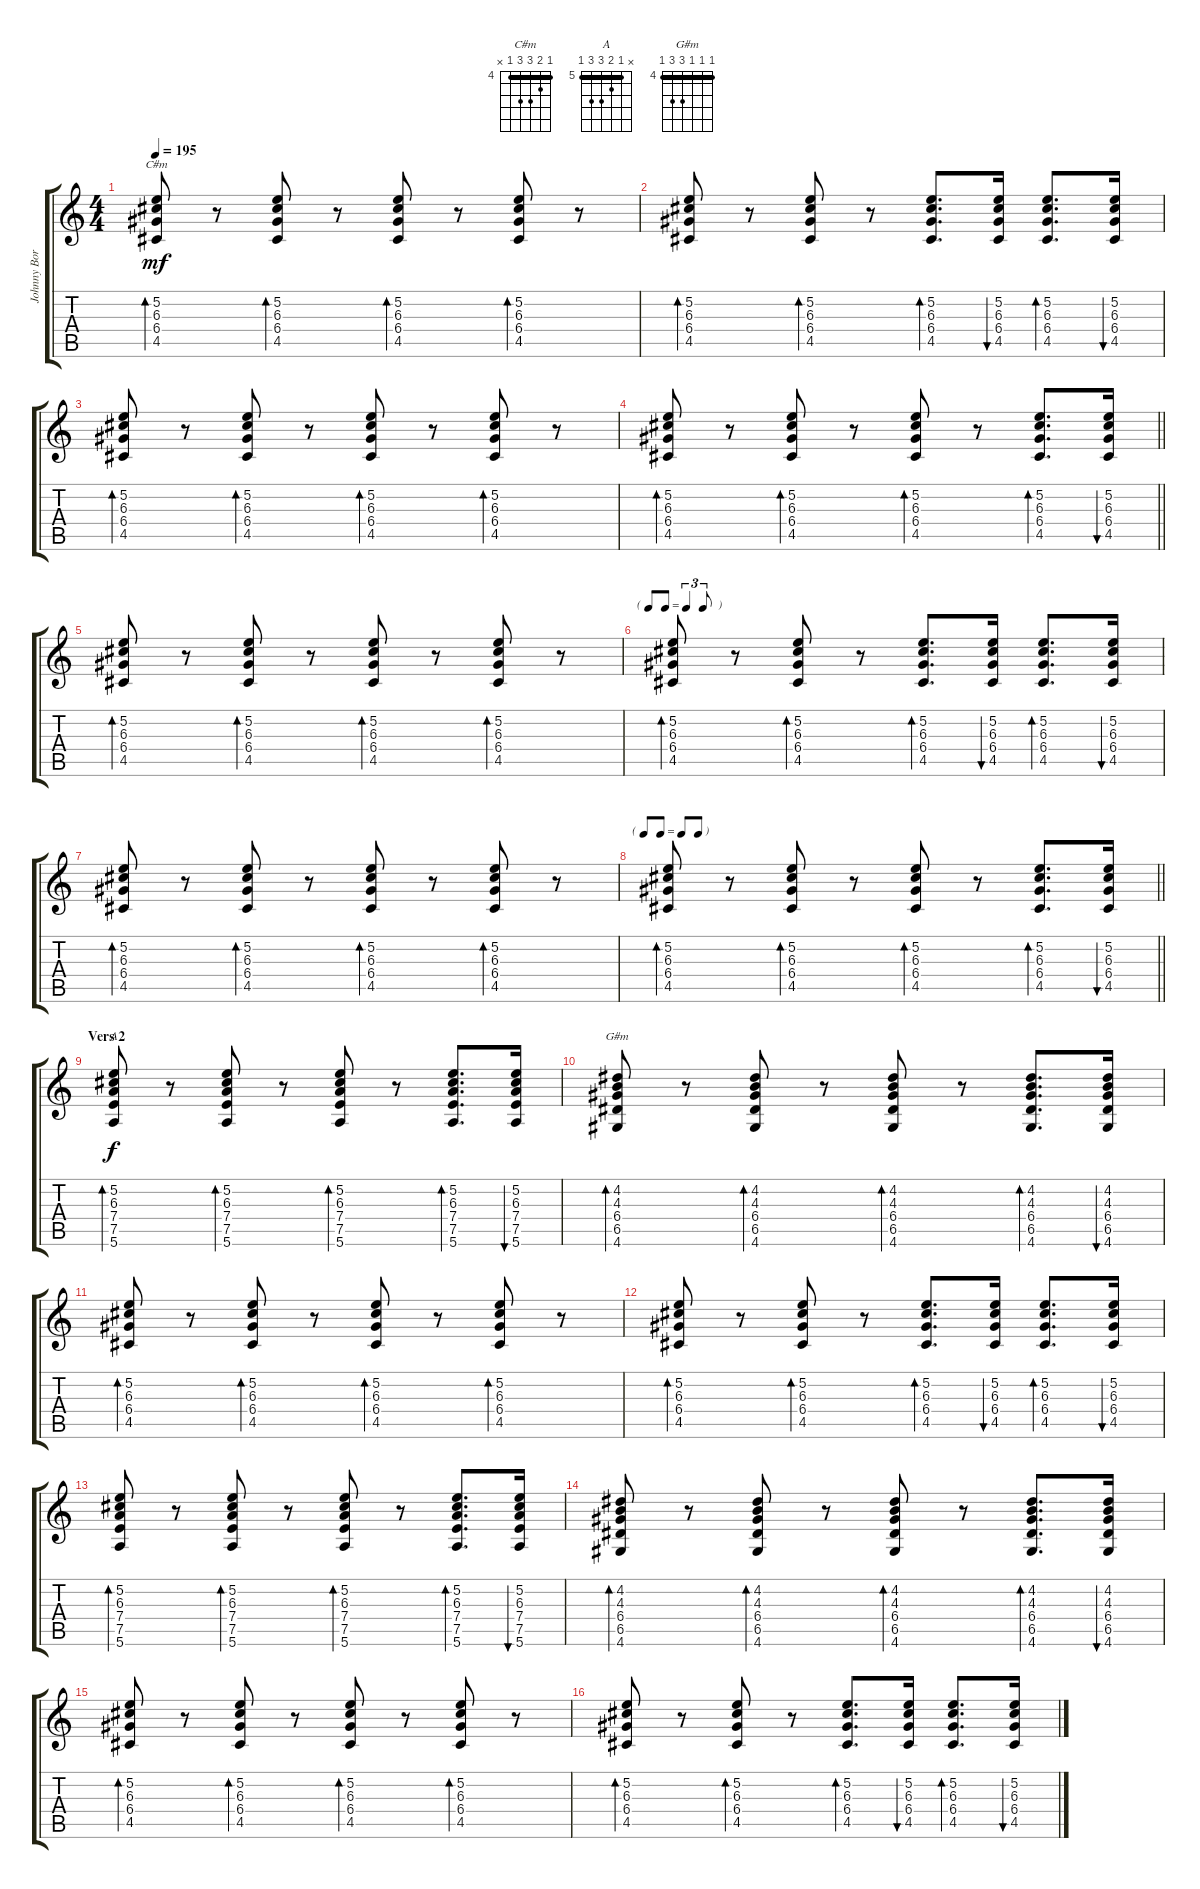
\track ("Johnny Borell (vox, Guitar)" "Johnny Bor") {instrument acousticguitarsteel}
\staff {score tabs}
\tuning (E4 B3 G3 D3 A2 E2) {hide}
\chord ("C#m" 4 5 6 6 4 x) {firstfret 4 barre 4}
\chord ("A" x 5 6 7 7 5) {firstfret 5 barre 5}
\chord ("G#m" 4 4 4 6 6 4) {firstfret 4 barre 4}
\ts (4 4)
\section ("" "")
\tempo 195
\clef g2
\ks c
(5.2 6.3 6.4 4.5).8{bd 30 ch "C#m" dy mf} r.8 (5.2 6.3 6.4 4.5).8{bd 30} r.8 (5.2 6.3 6.4 4.5).8{bd 30} r.8 (5.2 6.3 6.4 4.5).8{bd 30} r.8 |
(5.2 6.3 6.4 4.5).8{bd 30} r.8 (5.2 6.3 6.4 4.5).8{bd 30} r.8 (5.2 6.3 6.4 4.5).8{d bd 30} (5.2 6.3 6.4 4.5).16{bu 60} (5.2 6.3 6.4 4.5).8{d bd 30} (5.2 6.3 6.4 4.5).16{bu 60} |
(5.2 6.3 6.4 4.5).8{bd 30} r.8 (5.2 6.3 6.4 4.5).8{bd 30} r.8 (5.2 6.3 6.4 4.5).8{bd 30} r.8 (5.2 6.3 6.4 4.5).8{bd 30} r.8 |
\barLineRight lightlight
(5.2 6.3 6.4 4.5).8{bd 30} r.8 (5.2 6.3 6.4 4.5).8{bd 30} r.8 (5.2 6.3 6.4 4.5).8{bd 30} r.8 (5.2 6.3 6.4 4.5).8{d bd 30} (5.2 6.3 6.4 4.5).16{bu 60} |
(5.2 6.3 6.4 4.5).8{bd 30} r.8 (5.2 6.3 6.4 4.5).8{bd 30} r.8 (5.2 6.3 6.4 4.5).8{bd 30} r.8 (5.2 6.3 6.4 4.5).8{bd 30} r.8 |
\tf triplet8th
(5.2 6.3 6.4 4.5).8{bd 30} r.8 (5.2 6.3 6.4 4.5).8{bd 30} r.8 (5.2 6.3 6.4 4.5).8{d bd 30} (5.2 6.3 6.4 4.5).16{bu 60} (5.2 6.3 6.4 4.5).8{d bd 30} (5.2 6.3 6.4 4.5).16{bu 60} |
(5.2 6.3 6.4 4.5).8{bd 30} r.8 (5.2 6.3 6.4 4.5).8{bd 30} r.8 (5.2 6.3 6.4 4.5).8{bd 30} r.8 (5.2 6.3 6.4 4.5).8{bd 30} r.8 |
\tf none
\barLineRight lightlight
(5.2 6.3 6.4 4.5).8{bd 30} r.8 (5.2 6.3 6.4 4.5).8{bd 30} r.8 (5.2 6.3 6.4 4.5).8{bd 30} r.8 (5.2 6.3 6.4 4.5).8{d bd 30} (5.2 6.3 6.4 4.5).16{bu 60} |
\section ("" "Vers 2")
(5.2 6.3 7.4 7.5 5.6).8{bd 30 ch "A" dy f} r.8 (5.2 6.3 7.4 7.5 5.6).8{bd 30} r.8 (5.2 6.3 7.4 7.5 5.6).8{bd 30} r.8 (5.2 6.3 7.4 7.5 5.6).8{d bd 30} (5.2 6.3 7.4 7.5 5.6).16{bu 30} |
(4.2 4.3 6.4 6.5 4.6).8{bd 30 ch "G#m"} r.8 (4.2 4.3 6.4 6.5 4.6).8{bd 30} r.8 (4.2 4.3 6.4 6.5 4.6).8{bd 30} r.8 (4.2 4.3 6.4 6.5 4.6).8{d bd 30} (4.2 4.3 6.4 6.5 4.6).16{bu 30} |
(5.2 6.3 6.4 4.5).8{bd 30} r.8 (5.2 6.3 6.4 4.5).8{bd 30} r.8 (5.2 6.3 6.4 4.5).8{bd 30} r.8 (5.2 6.3 6.4 4.5).8{bd 30} r.8 |
(5.2 6.3 6.4 4.5).8{bd 30} r.8 (5.2 6.3 6.4 4.5).8{bd 30} r.8 (5.2 6.3 6.4 4.5).8{d bd 30} (5.2 6.3 6.4 4.5).16{bu 30} (5.2 6.3 6.4 4.5).8{d bd 30} (5.2 6.3 6.4 4.5).16{bu 30} |
(5.2 6.3 7.4 7.5 5.6).8{bd 30} r.8 (5.2 6.3 7.4 7.5 5.6).8{bd 30} r.8 (5.2 6.3 7.4 7.5 5.6).8{bd 30} r.8 (5.2 6.3 7.4 7.5 5.6).8{d bd 30} (5.2 6.3 7.4 7.5 5.6).16{bu 30} |
(4.2 4.3 6.4 6.5 4.6).8{bd 30} r.8 (4.2 4.3 6.4 6.5 4.6).8{bd 30} r.8 (4.2 4.3 6.4 6.5 4.6).8{bd 30} r.8 (4.2 4.3 6.4 6.5 4.6).8{d bd 30} (4.2 4.3 6.4 6.5 4.6).16{bu 30} |
(5.2 6.3 6.4 4.5).8{bd 30} r.8 (5.2 6.3 6.4 4.5).8{bd 30} r.8 (5.2 6.3 6.4 4.5).8{bd 30} r.8 (5.2 6.3 6.4 4.5).8{bd 30} r.8 |
(5.2 6.3 6.4 4.5).8{bd 30} r.8 (5.2 6.3 6.4 4.5).8{bd 30} r.8 (5.2 6.3 6.4 4.5).8{d bd 30} (5.2 6.3 6.4 4.5).16{bu 30} (5.2 6.3 6.4 4.5).8{d bd 30} (5.2 6.3 6.4 4.5).16{bu 30}
